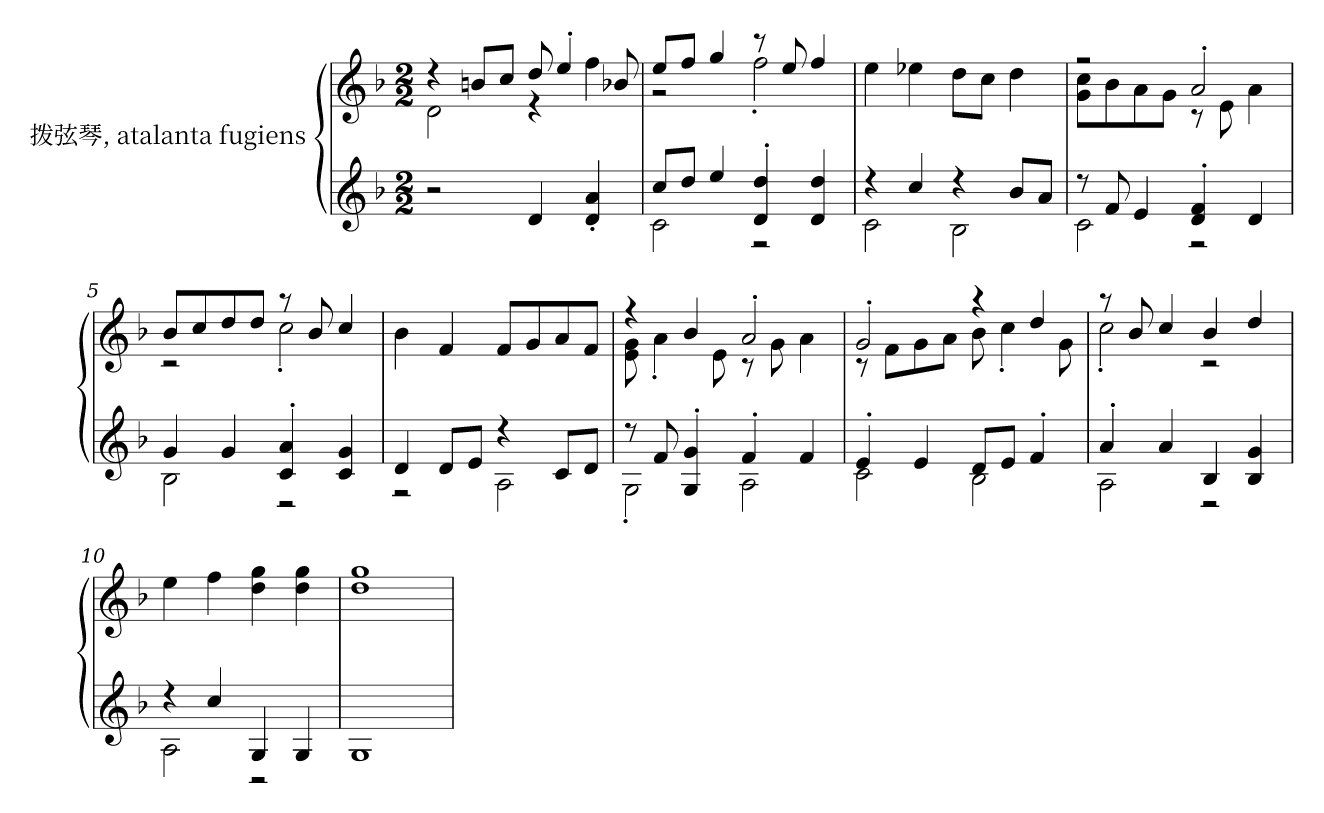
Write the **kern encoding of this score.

**kern	**kern
*part1	*part1
*staff2	*staff1
*I"拨弦琴, atalanta fugiens	*
*clefG2	*clefG2
*k[b-]	*k[b-]
*M2/2	*M2/2
*MM75	*MM75
=1	=1
*	*^
2r	4r	2d\
.	8bn/L	.
.	8cc/J	.
4d/	8dd/	4r
.	4ee'/	.
4d/' 4a/'	.	4ff\
.	8b-X/	.
=2	=2	=2
*^	*	*
8cc/L	2c\	8ee/L	2r
8dd/J	.	8ff/J	.
4ee/	.	4gg/	.
4d/' 4dd/'	2r	8r	2ff'\
.	.	8ee/	.
4d/ 4dd/	.	4ff/	.
*	*	*v	*v
=3	=3	=3
4r	2c\	4ee\
4cc/	.	4ee-X\
4r	2B-\	8dd\L
.	.	8cc\J
8b-/L	.	4dd\
8a/J	.	.
=4	=4	=4
*	*	*^
8r	2c\	2r	8g\ 8cc\L
8f/	.	.	8b-\
4e/	.	.	8a\
.	.	.	8g\J
4d/' 4f/'	2r	2a'/	8r
.	.	.	8e\
4d/	.	.	4a\
!!LO:LB:g=z	!!
=5	=5	=5	=5
4g/	2B-\	8b-/L	2r
.	.	8cc/	.
4g/	.	8dd/	.
.	.	8dd/J	.
4c/' 4a/'	2r	8r	2cc'\
.	.	8b-/	.
4c/ 4g/	.	4cc/	.
*	*	*v	*v
=6	=6	=6
4d/	2r	4b-\
8d/L	.	4f/
8e/J	.	.
4r	2A\	8f/L
.	.	8g/
8c/L	.	8a/
8d/J	.	8f/J
=7	=7	=7
*	*	*^
8r	2G'\	4r	8e\ 8g\
8f/	.	.	4a'\
4G/' 4g/'	.	4b-/	.
.	.	.	8e\
4f'/	2A\	2a'/	8r
.	.	.	8g\
4f/	.	.	4a\
=8	=8	=8	=8
4e'/	2c\	2g'/	8r
.	.	.	8f\L
4e/	.	.	8g\
.	.	.	8a\J
8d/L	2B-\	4r	8b-\
8e/J	.	.	4cc'\
4f'/	.	4dd/	.
.	.	.	8g\
=9	=9	=9	=9
4a'/	2A\	8r	2cc'\
.	.	8b-/	.
4a/	.	4cc/	.
4B-/	2r	4b-/	2r
4B-/ 4g/	.	4dd/	.
*	*	*v	*v
=10	=10	=10
4r	2A\	4ee\
4cc/	.	4ff\
4G/	2r	4dd\ 4gg\
4G/	.	4dd\ 4gg\
*v	*v	*
!!LO:LB:g=z
=11	=11
1G	1dd 1gg
=	=
*-	*-
